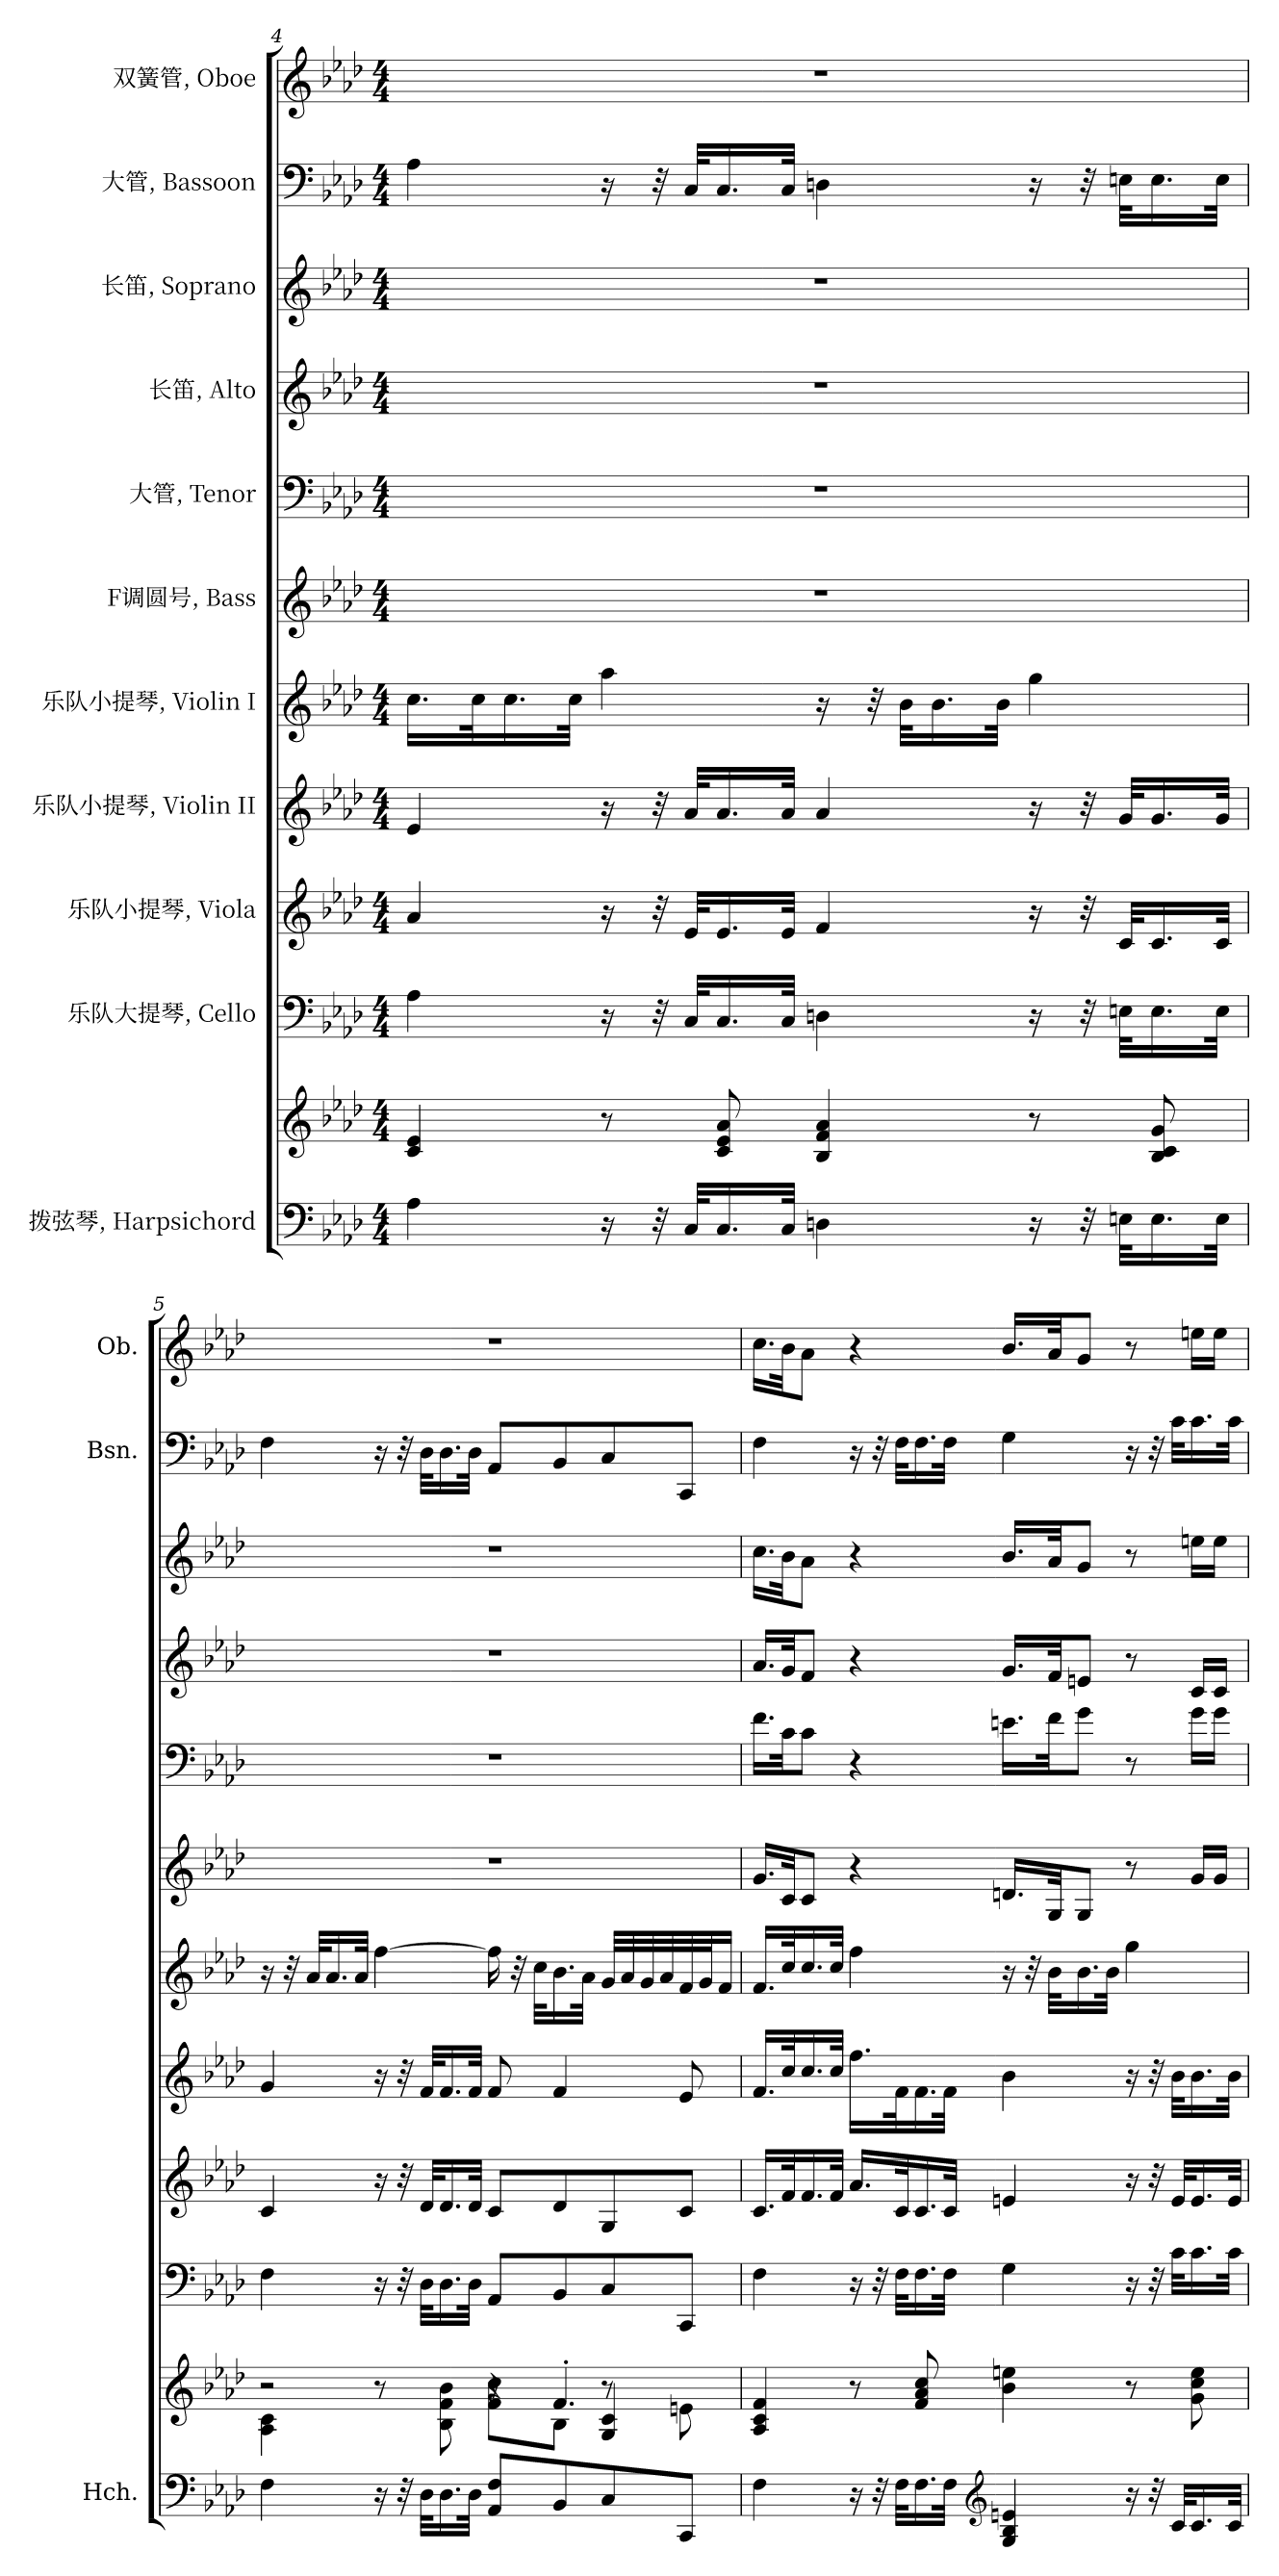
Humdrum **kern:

**kern	**kern	**kern	**kern	**kern	**kern	**kern	**kern	**kern	**kern	**kern	**kern
*part11	*part11	*part10	*part9	*part8	*part7	*part6	*part5	*part4	*part3	*part2	*part1
*staff12	*staff11	*staff10	*staff9	*staff8	*staff7	*staff6	*staff5	*staff4	*staff3	*staff2	*staff1
*I"拨弦琴, Harpsichord	*	*I"乐队大提琴, Cello	*I"乐队小提琴, Viola	*I"乐队小提琴, Violin II	*I"乐队小提琴, Violin I	*I"F调圆号, Bass	*I"大管, Tenor	*I"长笛, Alto	*I"长笛, Soprano	*I"大管, Bassoon	*I"双簧管, Oboe
*I'Hch.	*	*	*	*	*	*	*	*	*	*I'Bsn.	*I'Ob.
!!LO:PB:g=z
*clefF4	*clefG2	*clefF4	*clefG2	*clefG2	*clefG2	*clefG2	*clefF4	*clefG2	*clefG2	*clefF4	*clefG2
*	*	*	*	*	*	*ITrd4c7	*	*	*	*	*
*k[b-e-a-d-]	*k[b-e-a-d-]	*k[b-e-a-d-]	*k[b-e-a-d-]	*k[b-e-a-d-]	*k[b-e-a-d-]	*k[b-e-a-d-g-]	*k[b-e-a-d-]	*k[b-e-a-d-]	*k[b-e-a-d-]	*k[b-e-a-d-]	*k[b-e-a-d-]
*M4/4	*M4/4	*M4/4	*M4/4	*M4/4	*M4/4	*M4/4	*M4/4	*M4/4	*M4/4	*M4/4	*M4/4
=4	=4	=4	=4	=4	=4	=4	=4	=4	=4	=4	=4
4A-\	4c/ 4e-/	4A-\	4a-/	4e-/	16.cc\LL	1r	1r	1r	1r	4A-\	1r
.	.	.	.	.	32cc\K	.	.	.	.	.	.
.	.	.	.	.	16.cc\	.	.	.	.	.	.
.	.	.	.	.	32cc\JJk	.	.	.	.	.	.
16r	8r	16r	16r	16r	4aa-\	.	.	.	.	16r	.
32r	.	32r	32r	32r	.	.	.	.	.	32r	.
32C/KLL	.	32C/KLL	32e-/KLL	32a-/KLL	.	.	.	.	.	32C/KLL	.
16.C/	8c/ 8e-/ 8a-/	16.C/	16.e-/	16.a-/	.	.	.	.	.	16.C/	.
32C/JJk	.	32C/JJk	32e-/JJk	32a-/JJk	.	.	.	.	.	32C/JJk	.
4Dn\	4B-/ 4f/ 4a-/	4Dn\	4f/	4a-/	16r	.	.	.	.	4Dn\	.
.	.	.	.	.	32r	.	.	.	.	.	.
.	.	.	.	.	32b-\KLL	.	.	.	.	.	.
.	.	.	.	.	16.b-\	.	.	.	.	.	.
.	.	.	.	.	32b-\JJk	.	.	.	.	.	.
16r	8r	16r	16r	16r	4gg\	.	.	.	.	16r	.
32r	.	32r	32r	32r	.	.	.	.	.	32r	.
32En\KLL	.	32En\KLL	32c/KLL	32g/KLL	.	.	.	.	.	32En\KLL	.
16.E\	8B-/ 8c/ 8g/	16.E\	16.c/	16.g/	.	.	.	.	.	16.E\	.
32E\JJk	.	32E\JJk	32c/JJk	32g/JJk	.	.	.	.	.	32E\JJk	.
!!LO:PB:g=z
=5	=5	=5	=5	=5	=5	=5	=5	=5	=5	=5	=5
*	*^	*	*	*	*	*	*	*	*	*	*
*	*	*^	*	*	*	*	*	*	*	*	*	*
4F\	2r	4A-\ 4c\	2r	4F\	4c/	4g/	16r	1r	1r	1r	1r	4F\	1r
.	.	.	.	.	.	.	32r	.	.	.	.	.	.
.	.	.	.	.	.	.	32a-/KLL	.	.	.	.	.	.
.	.	.	.	.	.	.	16.a-/	.	.	.	.	.	.
.	.	.	.	.	.	.	32a-/JJk	.	.	.	.	.	.
16r	.	8r	.	16r	16r	16r	[4ff\	.	.	.	.	16r	.
32r	.	.	.	32r	32r	32r	.	.	.	.	.	32r	.
32D-\KLL	.	.	.	32D-\KLL	32d-/KLL	32f/KLL	.	.	.	.	.	32D-\KLL	.
16.D-\	.	8B-\ 8f\ 8b-\	.	16.D-\	16.d-/	16.f/	.	.	.	.	.	16.D-\	.
32D-\JJk	.	.	.	32D-\JJk	32d-/JJk	32f/JJk	.	.	.	.	.	32D-\JJk	.
8AA-/ 8F/L	8r	8f\ 8cc\L	4r	8AA-/L	8c/L	8f/	16ff\]	.	.	.	.	8AA-/L	.
.	.	.	.	.	.	.	32r	.	.	.	.	.	.
.	.	.	.	.	.	.	32cc\KLL	.	.	.	.	.	.
8BB-/	4.f'/	8B-\J	.	8BB-/	8d-/	4f/	16.b-\	.	.	.	.	8BB-/	.
.	.	.	.	.	.	.	32a-\JJk	.	.	.	.	.	.
8C/	.	8r	4G/ 4c/	8C/	8G/	.	32g/LLL	.	.	.	.	8C/	.
.	.	.	.	.	.	.	32a-/	.	.	.	.	.	.
.	.	.	.	.	.	.	32g/	.	.	.	.	.	.
.	.	.	.	.	.	.	32a-/	.	.	.	.	.	.
8CC/J	.	8en\	.	8CC/J	8c/J	8e-/	32f/	.	.	.	.	8CC/J	.
.	.	.	.	.	.	.	32g/J	.	.	.	.	.	.
.	.	.	.	.	.	.	16f/JJ	.	.	.	.	.	.
*	*v	*v	*v	*	*	*	*	*	*	*	*	*	*
!!LO:PB:g=z
=6	=6	=6	=6	=6	=6	=6	=6	=6	=6	=6	=6
4F\	4A-/ 4c/ 4f/	4F\	16.c/LL	16.f/LL	16.f/LL	16.c/LL	16.f\LL	16.a-/LL	16.cc\LL	4F\	16.cc\LL
.	.	.	32f/K	32cc/K	32cc/K	32F/JK	32c\JK	32g/JK	32b-\JK	.	32b-\JK
.	.	.	16.f/	16.cc/	16.cc/	8F/J	8c\J	8f/J	8a-\J	.	8a-\J
.	.	.	32f/JJk	32cc/JJk	32cc/JJk	.	.	.	.	.	.
16r	8r	16r	16.a-/LL	16.ff\LL	4ff\	4r	4r	4r	4r	16r	4r
32r	.	32r	.	.	.	.	.	.	.	32r	.
32F\KLL	.	32F\KLL	32c/K	32f\K	.	.	.	.	.	32F\KLL	.
16.F\	8f/ 8a-/ 8cc/	16.F\	16.c/	16.f\	.	.	.	.	.	16.F\	.
32F\JJk	.	32F\JJk	32c/JJk	32f\JJk	.	.	.	.	.	32F\JJk	.
*clefG2	*	*	*	*	*	*	*	*	*	*	*
4G/ 4B-/ 4en/	4b-\ 4een\	4G\	4en/	4b-\	16r	16.Gn/LL	16.en\LL	16.g/LL	16.b-/LL	4G\	16.b-/LL
.	.	.	.	.	32r	.	.	.	.	.	.
.	.	.	.	.	32b-\KLL	32C/JK	32f\JK	32f/JK	32a-/JK	.	32a-/JK
.	.	.	.	.	16.b-\	8C/J	8g\J	8en/J	8g/J	.	8g/J
.	.	.	.	.	32b-\JJk	.	.	.	.	.	.
16r	8r	16r	16r	16r	4gg\	8r	8r	8r	8r	16r	8r
32r	.	32r	32r	32r	.	.	.	.	.	32r	.
32c/KLL	.	32c\KLL	32e/KLL	32b-\KLL	.	.	.	.	.	32c\KLL	.
16.c/	8g\ 8cc\ 8ee\	16.c\	16.e/	16.b-\	.	16c/LL	16g\LL	16c/LL	16een\LL	16.c\	16een\LL
.	.	.	.	.	.	16c/JJ	16g\JJ	16c/JJ	16ee\JJ	.	16ee\JJ
32c/JJk	.	32c\JJk	32e/JJk	32b-\JJk	.	.	.	.	.	32c\JJk	.
=	=	=	=	=	=	=	=	=	=	=	=
*-	*-	*-	*-	*-	*-	*-	*-	*-	*-	*-	*-
